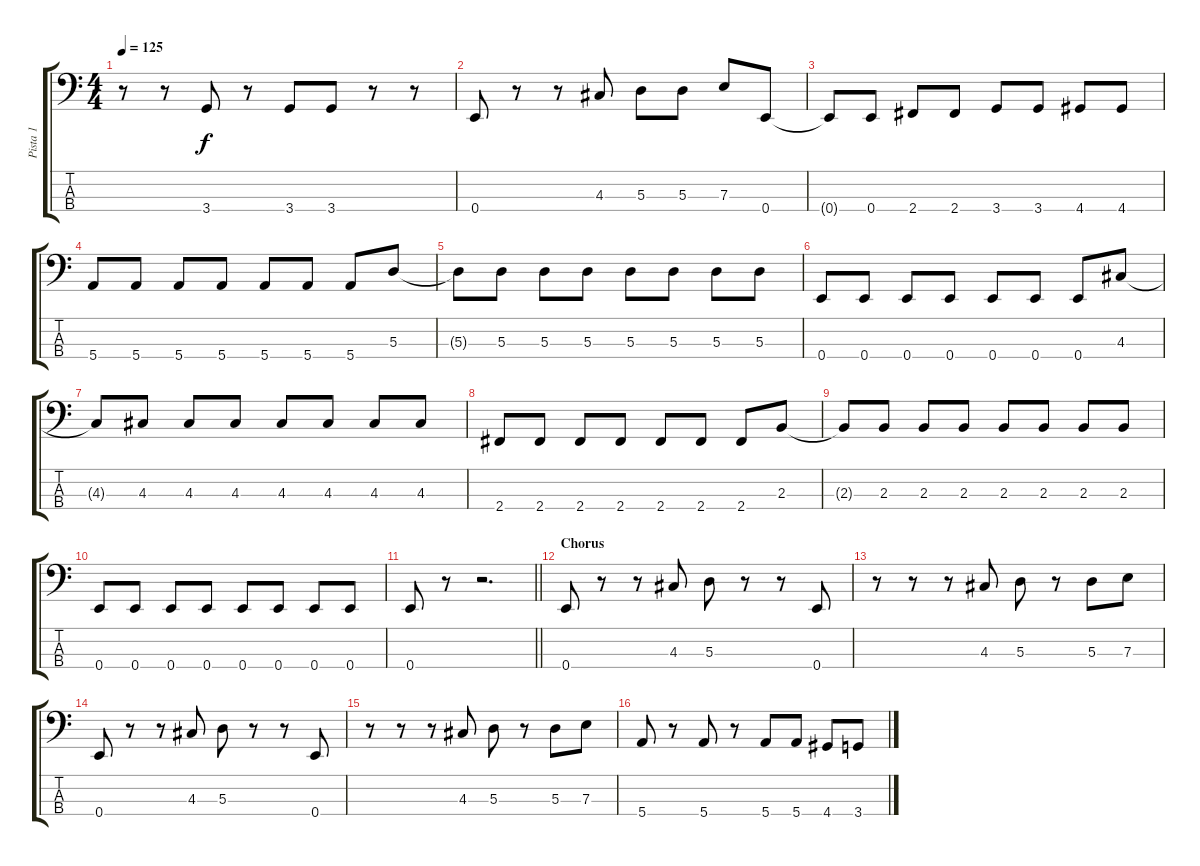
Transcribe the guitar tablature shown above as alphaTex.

\track ("Pista 1" "Pista 1") {instrument electricbassfinger}
\staff {score tabs}
\tuning (G2 D2 A1 E1) {hide}
\ts (4 4)
\tempo 125
\clef f4
\ks c
r.8{dy f} r.8 3.4.8 r.8 3.4.8 3.4.8 r.8 r.8 |
0.4.8 r.8 r.8 4.3.8 5.3.8 5.3.8 7.3.8 0.4.8 |
0.4{t}.8 0.4.8 2.4.8 2.4.8 3.4.8 3.4.8 4.4.8 4.4.8 |
5.4.8 5.4.8 5.4.8 5.4.8 5.4.8 5.4.8 5.4.8 5.3.8 |
5.3{t}.8 5.3.8 5.3.8 5.3.8 5.3.8 5.3.8 5.3.8 5.3.8 |
0.4.8 0.4.8 0.4.8 0.4.8 0.4.8 0.4.8 0.4.8 4.3.8 |
4.3{t}.8 4.3.8 4.3.8 4.3.8 4.3.8 4.3.8 4.3.8 4.3.8 |
2.4.8 2.4.8 2.4.8 2.4.8 2.4.8 2.4.8 2.4.8 2.3.8 |
2.3{t}.8 2.3.8 2.3.8 2.3.8 2.3.8 2.3.8 2.3.8 2.3.8 |
0.4.8 0.4.8 0.4.8 0.4.8 0.4.8 0.4.8 0.4.8 0.4.8 |
\barLineRight lightlight
0.4.8 r.8 r.2{d} |
\section ("" "Chorus")
0.4.8 r.8 r.8 4.3.8 5.3.8 r.8 r.8 0.4.8 |
r.8 r.8 r.8 4.3.8 5.3.8 r.8 5.3.8 7.3.8 |
0.4.8 r.8 r.8 4.3.8 5.3.8 r.8 r.8 0.4.8 |
r.8 r.8 r.8 4.3.8 5.3.8 r.8 5.3.8 7.3.8 |
5.4.8 r.8 5.4.8 r.8 5.4.8 5.4.8 4.4.8 3.4.8
